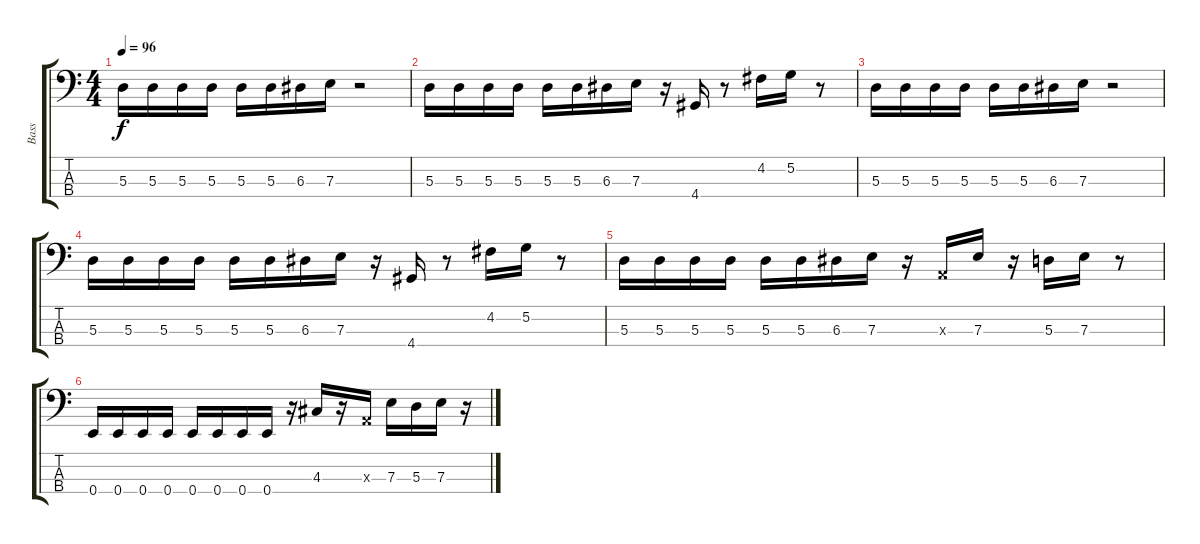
\track ("Bass" "Bass") {instrument electricbassfinger}
\staff {score tabs}
\tuning (G2 D2 A1 E1) {hide}
\ts (4 4)
\tempo 96
\clef f4
\ks c
5.3.16{dy f} 5.3.16 5.3.16 5.3.16 5.3.16 5.3.16 6.3.16 7.3.16 r.2 |
5.3.16 5.3.16 5.3.16 5.3.16 5.3.16 5.3.16 6.3.16 7.3.16 r.16 4.4.16 r.8 4.2.16 5.2.16 r.8 |
5.3.16 5.3.16 5.3.16 5.3.16 5.3.16 5.3.16 6.3.16 7.3.16 r.2 |
5.3.16 5.3.16 5.3.16 5.3.16 5.3.16 5.3.16 6.3.16 7.3.16 r.16 4.4.16 r.8 4.2.16 5.2.16 r.8 |
5.3.16 5.3.16 5.3.16 5.3.16 5.3.16 5.3.16 6.3.16 7.3.16 r.16 0.3{x}.16 7.3.16 r.16 5.3.16 7.3.16 r.8 |
0.4.16 0.4.16 0.4.16 0.4.16 0.4.16 0.4.16 0.4.16 0.4.16 r.16 4.3.16 r.16 0.3{x}.16 7.3.16 5.3.16 7.3.16 r.16
